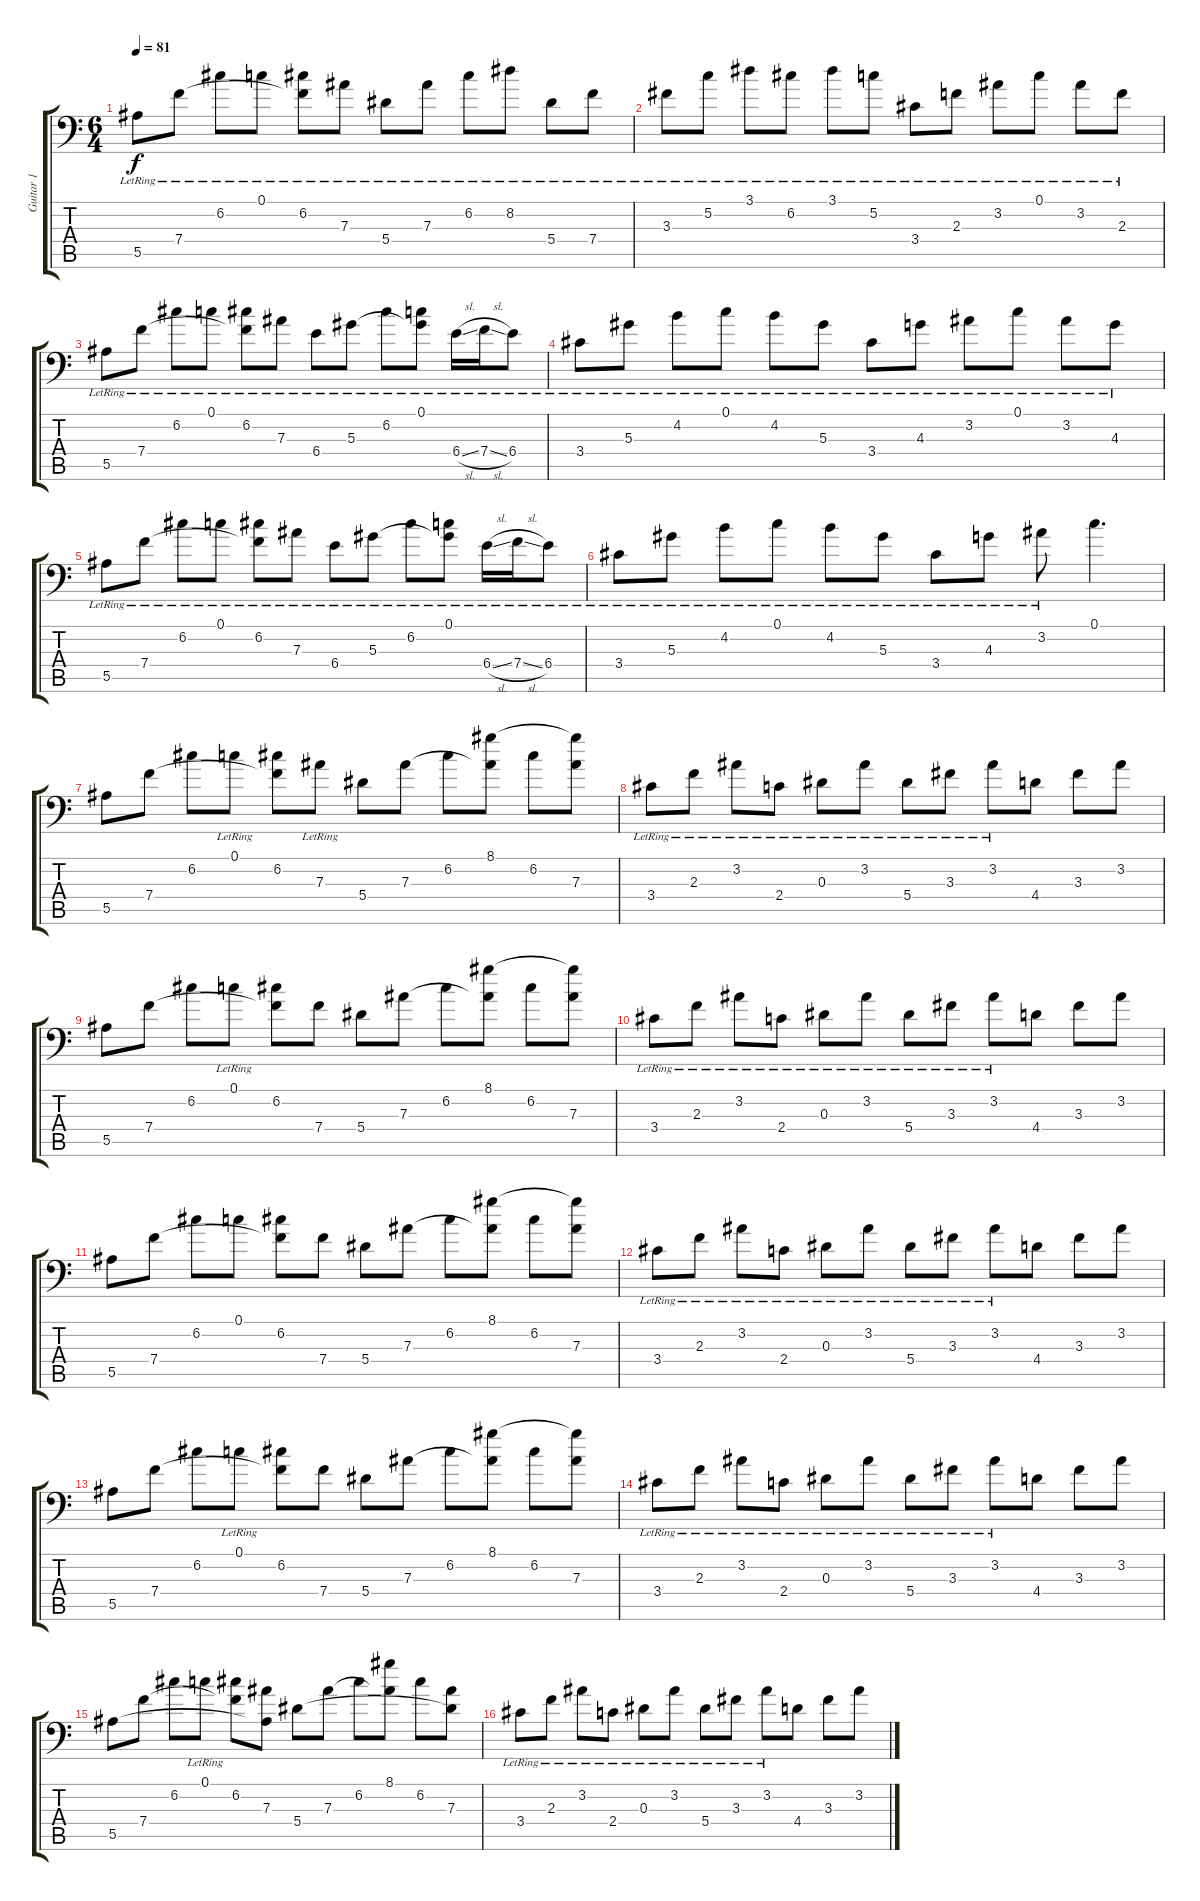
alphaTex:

\track ("Guitar 1" "Guitar 1") {instrument electricguitarjazz}
\staff {score tabs}
\tuning (C4 G3 Eb3 Bb2 F2 Bb1) {hide}
\ts (6 4)
\tempo 81
\clef f4
\ks c
5.5{lr}.8{dy f} 7.4{lr}.8 6.2{lr}.8 0.1{lr}.8 (6.2{lr} 7.4{t}).8 7.3{lr}.8 5.4{lr}.8 7.3{lr}.8 6.2{lr}.8 8.2{lr}.8 5.4{lr}.8 7.4{lr}.8 |
3.3{lr}.8 5.2{lr}.8 3.1{lr}.8 6.2{lr}.8 3.1{lr}.8 5.2{lr}.8 3.4{lr}.8 2.3{lr}.8 3.2{lr}.8 0.1{lr}.8 3.2{lr}.8 2.3{lr}.8 |
5.5{lr}.8 7.4{lr}.8 6.2{lr}.8 0.1{lr}.8 (6.2{lr} 7.4{t}).8 7.3{lr}.8 6.4{lr}.8 5.3{lr}.8 6.2{lr}.8 (0.1{lr} 5.3{t}).8 6.4{sl lr}.16 7.4{sl lr}.16 6.4{lr}.8 |
3.4{lr}.8 5.3{lr}.8 4.2{lr}.8 0.1{lr}.8 4.2{lr}.8 5.3{lr}.8 3.4{lr}.8 4.3{lr}.8 3.2{lr}.8 0.1{lr}.8 3.2{lr}.8 4.3{lr}.8 |
5.5{lr}.8 7.4{lr}.8 6.2{lr}.8 0.1{lr}.8 (6.2{lr} 7.4{t}).8 7.3{lr}.8 6.4{lr}.8 5.3{lr}.8 6.2{lr}.8 (0.1{lr} 5.3{t}).8 6.4{sl lr}.16 7.4{sl lr}.16 6.4{lr}.8 |
3.4{lr}.8 5.3{lr}.8 4.2{lr}.8 0.1{lr}.8 4.2{lr}.8 5.3{lr}.8 3.4{lr}.8 4.3{lr}.8 3.2{lr}.8 0.1.4{d} |
5.5.8{volume 12 instrument distortionguitar} 7.4.8 6.2.8 0.1{lr}.8 (6.2 7.4{t}).8 7.3{lr}.8 5.4.8 7.3.8 6.2.8 (8.1 7.3{t}).8 6.2.8 (8.1{t} 7.3).8 |
3.4{lr}.8 2.3{lr}.8 3.2{lr}.8 2.4{lr}.8 0.3{lr}.8 3.2{lr}.8 5.4{lr}.8 3.3{lr}.8 3.2{lr}.8 4.4.8 3.3.8 3.2.8 |
5.5.8{instrument distortionguitar} 7.4.8 6.2.8 0.1{lr}.8 (6.2 7.4{t}).8 7.4.8 5.4.8 7.3.8 6.2.8 (8.1 7.3{t}).8 6.2.8 (8.1{t} 7.3).8 |
3.4{lr}.8 2.3{lr}.8 3.2{lr}.8 2.4{lr}.8 0.3{lr}.8 3.2{lr}.8 5.4{lr}.8 3.3{lr}.8 3.2{lr}.8 4.4.8 3.3.8 3.2.8 |
5.5.8{instrument distortionguitar} 7.4.8 6.2.8 0.1.8 (6.2 7.4{t}).8 7.4.8 5.4.8 7.3.8 6.2.8 (8.1 7.3{t}).8 6.2.8 (8.1{t} 7.3).8 |
3.4{lr}.8 2.3{lr}.8 3.2{lr}.8 2.4{lr}.8 0.3{lr}.8 3.2{lr}.8 5.4{lr}.8 3.3{lr}.8 3.2{lr}.8 4.4.8 3.3.8 3.2.8 |
5.5.8{instrument distortionguitar} 7.4.8 6.2.8 0.1{lr}.8 (6.2 7.4{t}).8 7.4.8 5.4.8 7.3.8 6.2.8 (8.1 7.3{t}).8 6.2.8 (8.1{t} 7.3).8 |
3.4{lr}.8 2.3{lr}.8 3.2{lr}.8 2.4{lr}.8 0.3{lr}.8 3.2{lr}.8 5.4{lr}.8 3.3{lr}.8 3.2{lr}.8 4.4.8 3.3.8 3.2.8 |
5.5.8{instrument distortionguitar} 7.4.8 6.2.8 0.1{lr}.8 (6.2 7.4{t}).8 (7.3 5.5{t}).8 5.4.8 7.3.8 6.2.8 (8.1 7.3{t}).8 6.2.8 (7.3 5.4{t}).8 |
3.4{lr}.8 2.3{lr}.8 3.2{lr}.8 2.4{lr}.8 0.3{lr}.8 3.2{lr}.8 5.4{lr}.8 3.3{lr}.8 3.2{lr}.8 4.4.8 3.3.8 3.2.8
